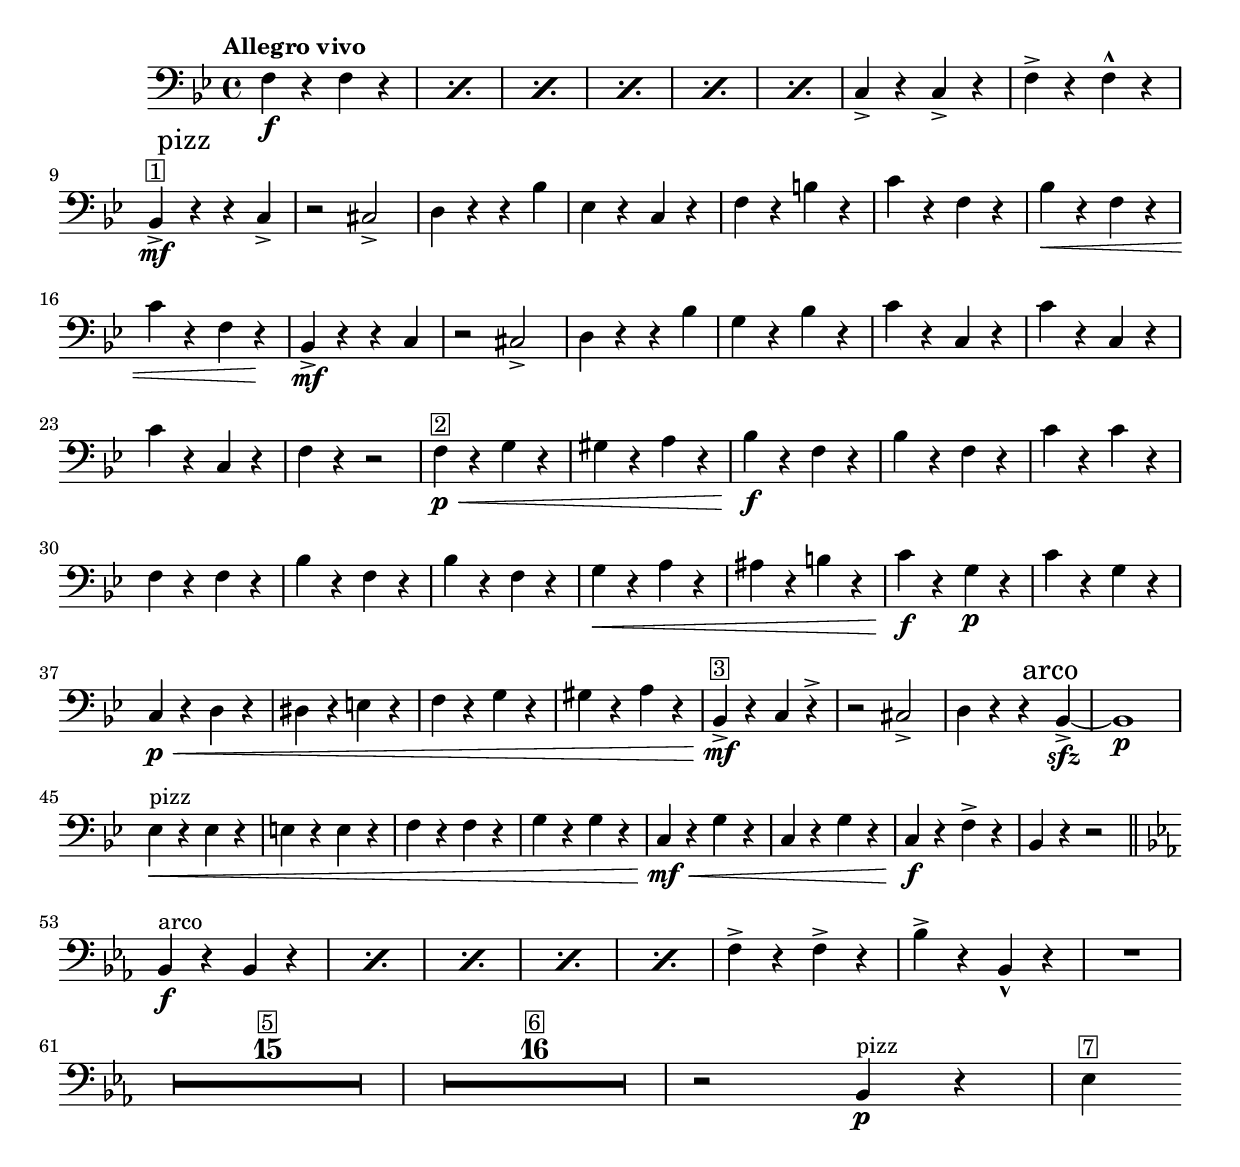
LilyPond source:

\relative c { 
  \key bes \major
  \clef "bass"
  \time 4/4
  \tempo "Allegro vivo"
  \compressFullBarRests

  %\set TabStaff.minimumFret = #8
  \repeat percent 6 {f4\f r f r} | c-> r c-> r | f-> r f-^ r |\break
  bes,->\mf^\markup{\box{1}}\mark\markup{pizz} r r c-> | r2 cis-> |
  d4 r r bes' | ees, r c r | f r b r | c r f, r | bes\< r f r | \break
  c' r f, r \! | bes,->\mf r r c | r2 cis-> | d4 r r bes' | g r bes r |
  c r c, r | c' r c, r | \break
  c' r c, r | f r r2 |f4\p^\markup{\box{2}}\< r g r | gis r a r | bes\f\! r f r |
  bes r f r | c' r c r | \break
  f, r f r | \repeat unfold 2 {bes r f r} | g\< r a r | ais r b r |
  c\f\! r g\p r | c r g r | \break
  c,\p\< r d r | dis r e r | f r g r | gis r a r | bes,->\mf\!^\markup{\box{3}} r c r-> |
  r2 cis-> | d4 r r \mark\markup{arco} bes->\sfz ~ bes1\p | \break
  ees4^\markup{pizz}\< r ees r | e r e r | f r f r | g r g r | c,\mf\!\< r g' r | c, r g' r | c,\f\! r f-> r |
  bes, r r2 \bar "||"\break

  \key ees \major
  \repeat percent 5 {bes4\f^\markup{arco} r bes r } | f'-> r f-> r | bes-> r bes,-^ r | R1 |\break
  
  R1*15^\markup{\box{5}} | R1*16^\markup{\box{6}} | r2 bes4\p^\markup{pizz} | r |
  ees4^\markup{\box{7}}
}

